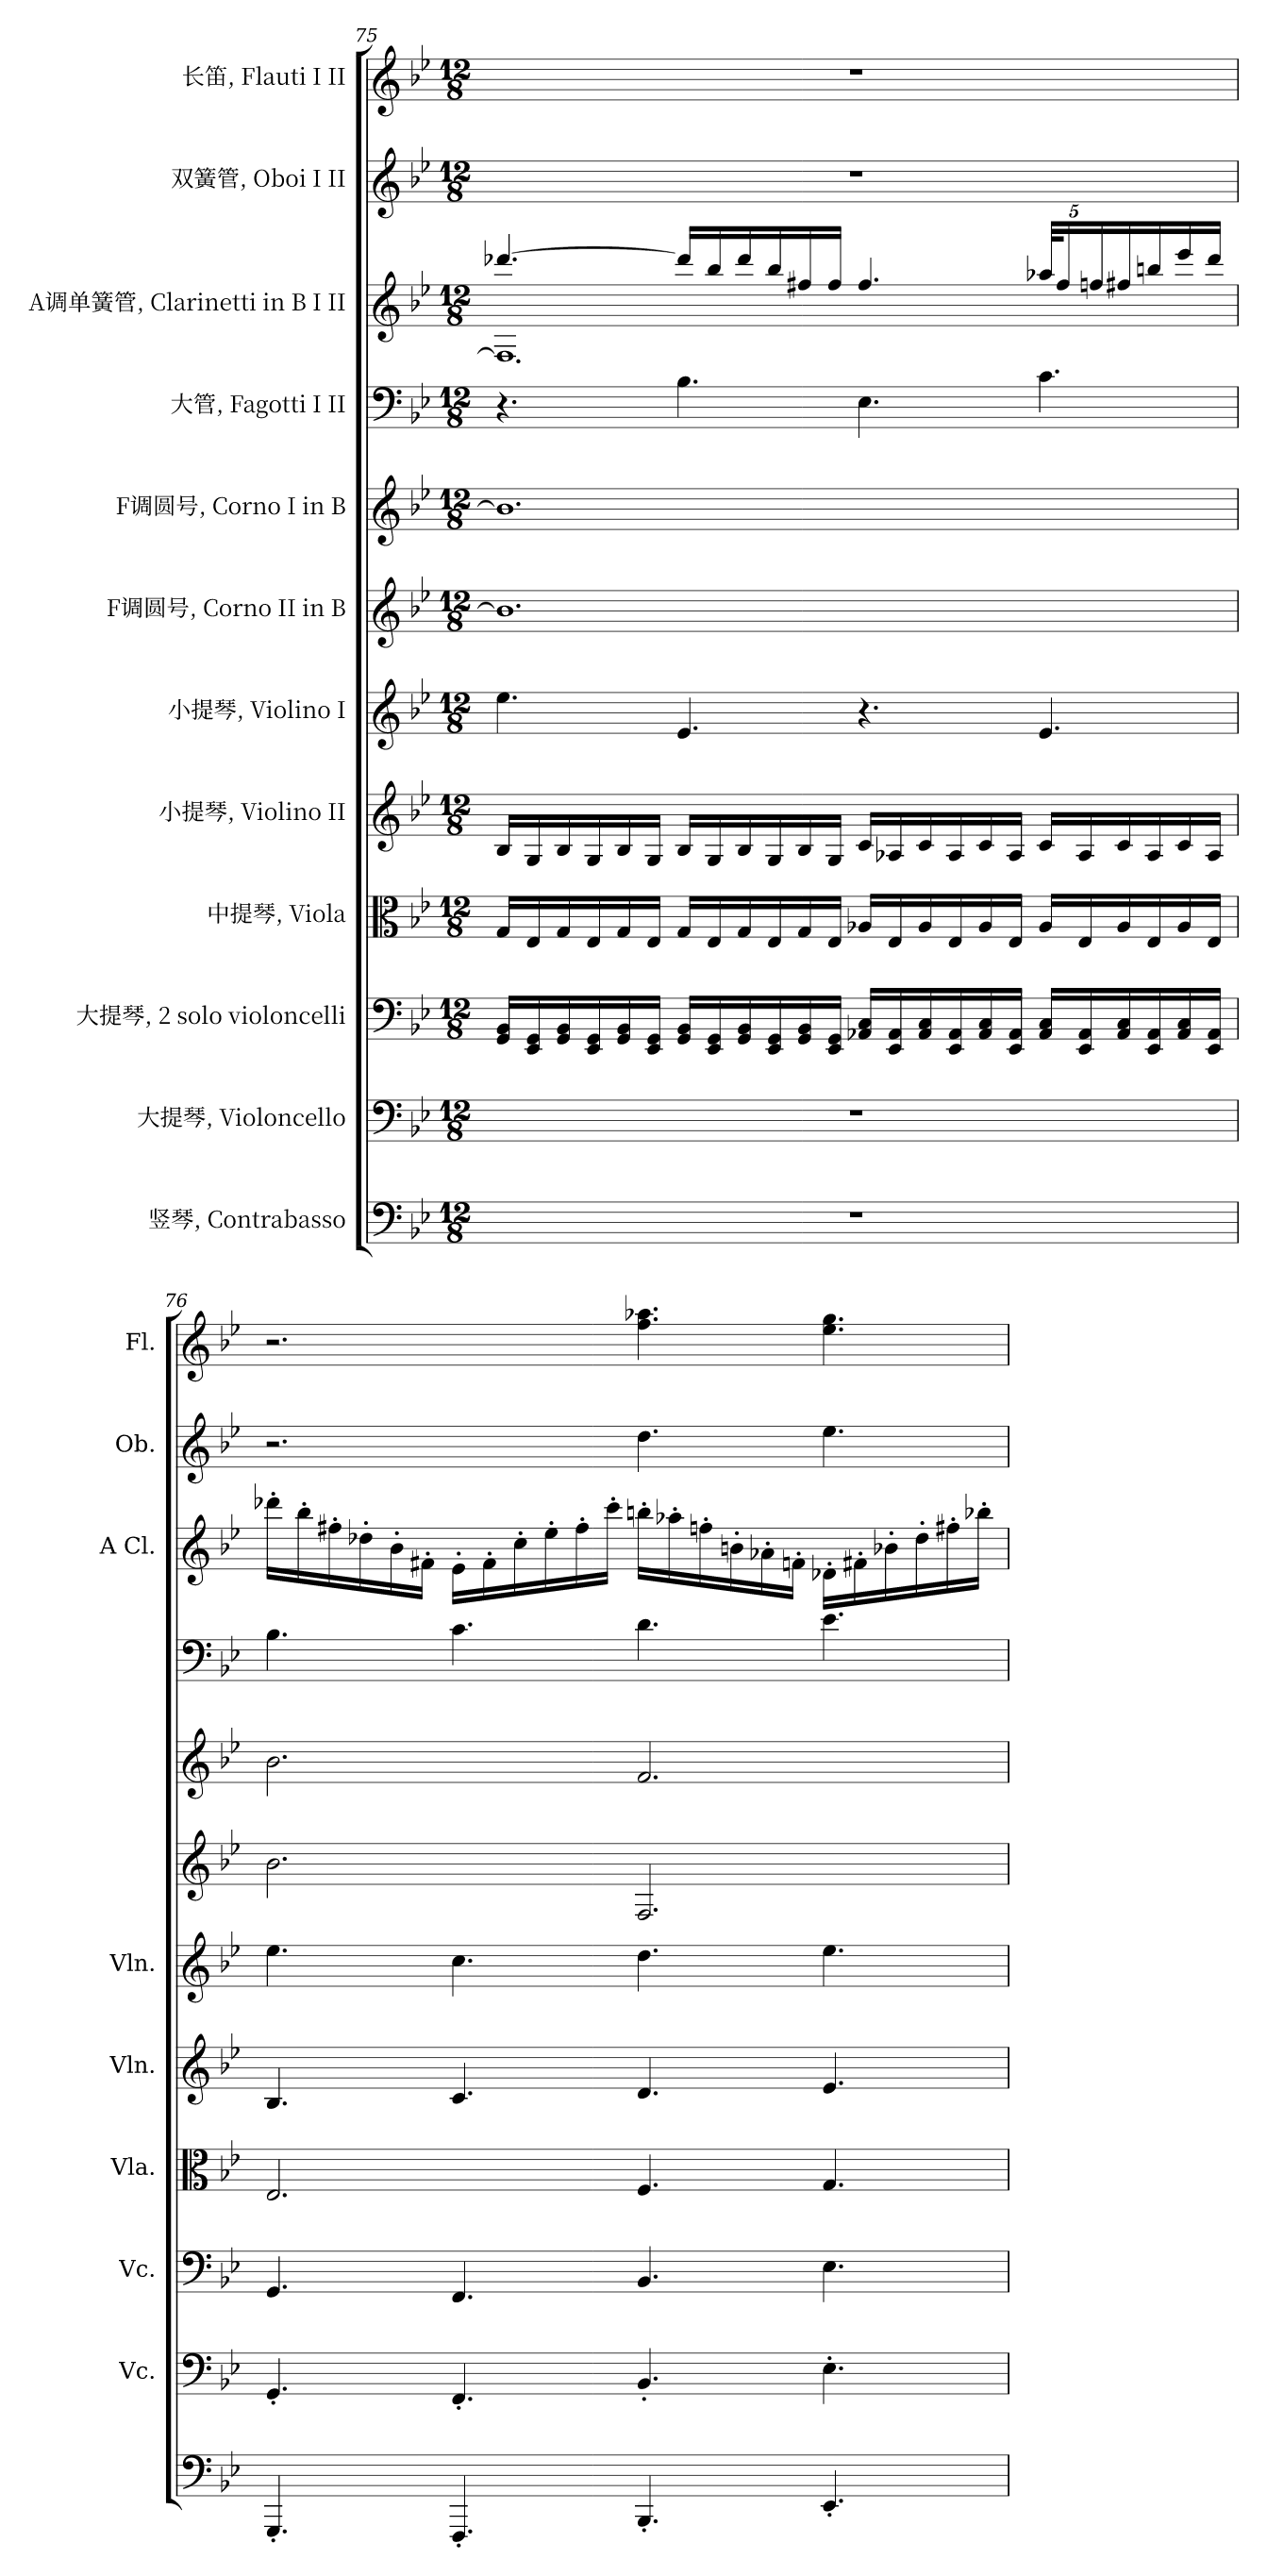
**kern	**kern	**kern	**kern	**kern	**kern	**kern	**kern	**kern	**kern	**kern	**kern
*part12	*part11	*part10	*part9	*part8	*part7	*part6	*part5	*part4	*part3	*part2	*part1
*staff12	*staff11	*staff10	*staff9	*staff8	*staff7	*staff6	*staff5	*staff4	*staff3	*staff2	*staff1
*I"竖琴, Contrabasso	*I"大提琴, Violoncello	*I"大提琴, 2 solo violoncelli	*I"中提琴, Viola	*I"小提琴, Violino II	*I"小提琴, Violino I	*I"F调圆号, Corno II in B	*I"F调圆号, Corno I in B	*I"大管, Fagotti I II	*I"A调单簧管, Clarinetti in B I II	*I"双簧管, Oboi I II	*I"长笛, Flauti I II
*	*I'Vc.	*I'Vc.	*I'Vla.	*I'Vln.	*I'Vln.	*	*	*	*I'A Cl.	*I'Ob.	*I'Fl.
!!LO:PB:g=z
*clefF4	*clefF4	*clefF4	*clefC3	*clefG2	*clefG2	*clefG2	*clefG2	*clefF4	*clefG2	*clefG2	*clefG2
*	*	*	*	*	*	*ITrd4c7	*ITrd4c7	*	*ITrd2c3	*	*
*k[b-e-]	*k[b-e-]	*k[b-e-]	*k[b-e-]	*k[b-e-]	*k[b-e-]	*k[b-e-a-]	*k[b-e-a-]	*k[b-e-]	*k[f#]	*k[b-e-]	*k[b-e-]
*M12/8	*M12/8	*M12/8	*M12/8	*M12/8	*M12/8	*M12/8	*M12/8	*M12/8	*M12/8	*M12/8	*M12/8
*MM58	*MM58	*MM58	*MM58	*MM58	*MM58	*MM58	*MM58	*MM58	*MM58	*MM58	*MM58
=75	=75	=75	=75	=75	=75	=75	=75	=75	=75	=75	=75
*	*	*	*	*	*	*	*	*	*^	*	*
1.r	1.r	16GG/ 16BB-/LL	16G/LL	16B-/LL	4.ee-\	1.e-]	1.e-]	4.r	[4.bb-X/	1.D#]	1.r	1.r
.	.	16EE-/ 16GG/	16E-/	16G/	.	.	.	.	.	.	.	.
.	.	16GG/ 16BB-/	16G/	16B-/	.	.	.	.	.	.	.	.
.	.	16EE-/ 16GG/	16E-/	16G/	.	.	.	.	.	.	.	.
.	.	16GG/ 16BB-/	16G/	16B-/	.	.	.	.	.	.	.	.
.	.	16EE-/ 16GG/JJ	16E-/JJ	16G/JJ	.	.	.	.	.	.	.	.
.	.	16GG/ 16BB-/LL	16G/LL	16B-/LL	4.e-/	.	.	4.B-\	16bb-/LL]	.	.	.
.	.	16EE-/ 16GG/	16E-/	16G/	.	.	.	.	16gg/	.	.	.
.	.	16GG/ 16BB-/	16G/	16B-/	.	.	.	.	16bb-/	.	.	.
.	.	16EE-/ 16GG/	16E-/	16G/	.	.	.	.	16gg/	.	.	.
.	.	16GG/ 16BB-/	16G/	16B-/	.	.	.	.	16dd#X/	.	.	.
.	.	16EE-/ 16GG/JJ	16E-/JJ	16G/JJ	.	.	.	.	16dd#/JJ	.	.	.
.	.	16AA-X/ 16C/LL	16A-X/LL	16c/LL	4.r	.	.	4.E-\	4.dd#/	.	.	.
.	.	16EE-/ 16AA-/	16E-/	16A-X/	.	.	.	.	.	.	.	.
.	.	16AA-/ 16C/	16A-/	16c/	.	.	.	.	.	.	.	.
.	.	16EE-/ 16AA-/	16E-/	16A-/	.	.	.	.	.	.	.	.
.	.	16AA-/ 16C/	16A-/	16c/	.	.	.	.	.	.	.	.
.	.	16EE-/ 16AA-/JJ	16E-/JJ	16A-/JJ	.	.	.	.	.	.	.	.
*	*	*	*	*	*	*	*	*	*Xbrackettup	*	*	*
.	.	16AA-/ 16C/LL	16A-/LL	16c/LL	4.e-/	.	.	4.c\	40ffn/KLL	.	.	.
.	.	.	.	.	.	.	.	.	20dd#/	.	.	.
.	.	16EE-/ 16AA-/	16E-/	16A-/	.	.	.	.	.	.	.	.
.	.	.	.	.	.	.	.	.	20ddn/	.	.	.
.	.	16AA-/ 16C/	16A-/	16c/	.	.	.	.	16dd#X/	.	.	.
.	.	16EE-/ 16AA-/	16E-/	16A-/	.	.	.	.	16gg#X/	.	.	.
.	.	16AA-/ 16C/	16A-/	16c/	.	.	.	.	16ccc/	.	.	.
.	.	16EE-/ 16AA-/JJ	16E-/JJ	16A-/JJ	.	.	.	.	16bb-/JJ	.	.	.
*	*	*	*	*	*	*	*	*	*v	*v	*	*
!!LO:PB:g=z
=76	=76	=76	=76	=76	=76	=76	=76	=76	=76	=76	=76
*	*	*	*	*	*	*	*	*	*	*	*MM58
4.GGG'/	4.GG'/	4.GG/	2.E-/	4.B-/	4.ee-\	2.e-\	2.e-\	4.B-\	16bb-X'\LL	2.r	2.r
.	.	.	.	.	.	.	.	.	16gg'\	.	.
.	.	.	.	.	.	.	.	.	16dd#X'\	.	.
.	.	.	.	.	.	.	.	.	16b-X'\	.	.
.	.	.	.	.	.	.	.	.	16g'\	.	.
.	.	.	.	.	.	.	.	.	16d#X'\JJ	.	.
4.FFF'/	4.FF'/	4.FF/	.	4.c/	4.cc\	.	.	4.c\	16c'\LL	.	.
.	.	.	.	.	.	.	.	.	16d#'\	.	.
.	.	.	.	.	.	.	.	.	16a'\	.	.
.	.	.	.	.	.	.	.	.	16cc'\	.	.
.	.	.	.	.	.	.	.	.	16dd#'\	.	.
.	.	.	.	.	.	.	.	.	16aa'\JJ	.	.
*	*	*	*	*	*	*	*	*	*	*	*MM58
4.BBB-'/	4.BB-'/	4.BB-/	4.F/	4.d/	4.dd\	2.BB-/	2.B-/	4.d\	16gg#X'\LL	4.dd\	4.ff\ 4.aa-X\
.	.	.	.	.	.	.	.	.	16ffn'\	.	.
.	.	.	.	.	.	.	.	.	16ddn'\	.	.
.	.	.	.	.	.	.	.	.	16g#X'\	.	.
.	.	.	.	.	.	.	.	.	16fn'\	.	.
.	.	.	.	.	.	.	.	.	16dn'\JJ	.	.
*	*	*	*	*	*	*	*	*	*	*	*MM58
4.EE-'/	4.E-'\	4.E-\	4.G/	4.e-/	4.ee-\	.	.	4.e-\	16B-X'\LL	4.ee-\	4.ee-\ 4.gg\
.	.	.	.	.	.	.	.	.	16d#X'\	.	.
.	.	.	.	.	.	.	.	.	16gn'\	.	.
.	.	.	.	.	.	.	.	.	16b-'\	.	.
.	.	.	.	.	.	.	.	.	16dd#X'\	.	.
.	.	.	.	.	.	.	.	.	16ggn'\JJ	.	.
=	=	=	=	=	=	=	=	=	=	=	=
*-	*-	*-	*-	*-	*-	*-	*-	*-	*-	*-	*-
